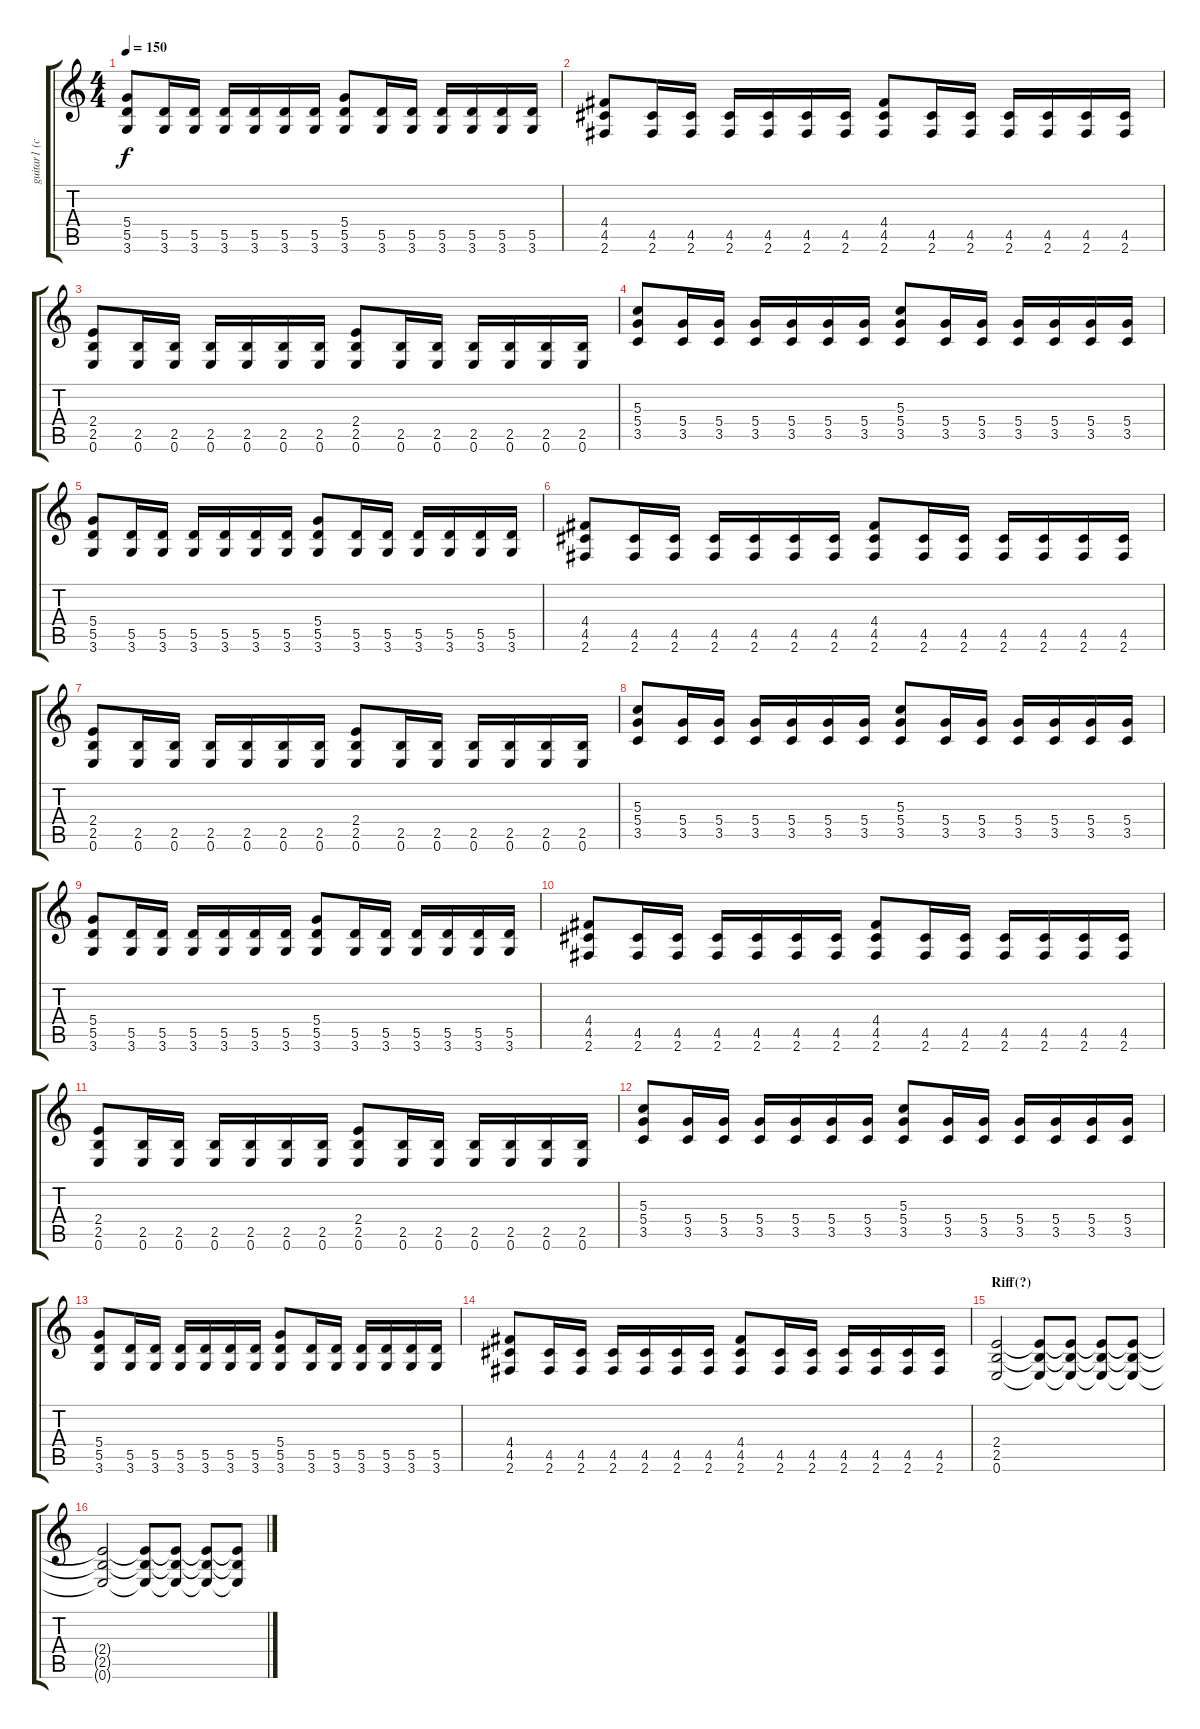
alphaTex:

\track ("guitar1 (clean)" "guitar1 (c") {instrument electricguitarclean}
\staff {score tabs}
\tuning (E4 B3 G3 D3 A2 E2) {hide}
\ts (4 4)
\tempo 150
\clef g2
\ks c
(5.4 5.5 3.6).8{dy f} (5.5 3.6).16 (5.5 3.6).16 (5.5 3.6).16 (5.5 3.6).16 (5.5 3.6).16 (5.5 3.6).16 (5.4 5.5 3.6).8 (5.5 3.6).16 (5.5 3.6).16 (5.5 3.6).16 (5.5 3.6).16 (5.5 3.6).16 (5.5 3.6).16 |
(4.4 4.5 2.6).8 (4.5 2.6).16 (4.5 2.6).16 (4.5 2.6).16 (4.5 2.6).16 (4.5 2.6).16 (4.5 2.6).16 (4.4 4.5 2.6).8 (4.5 2.6).16 (4.5 2.6).16 (4.5 2.6).16 (4.5 2.6).16 (4.5 2.6).16 (4.5 2.6).16 |
(2.4 2.5 0.6).8 (2.5 0.6).16 (2.5 0.6).16 (2.5 0.6).16 (2.5 0.6).16 (2.5 0.6).16 (2.5 0.6).16 (2.4 2.5 0.6).8 (2.5 0.6).16 (2.5 0.6).16 (2.5 0.6).16 (2.5 0.6).16 (2.5 0.6).16 (2.5 0.6).16 |
(5.3 5.4 3.5).8 (5.4 3.5).16 (5.4 3.5).16 (5.4 3.5).16 (5.4 3.5).16 (5.4 3.5).16 (5.4 3.5).16 (5.3 5.4 3.5).8 (5.4 3.5).16 (5.4 3.5).16 (5.4 3.5).16 (5.4 3.5).16 (5.4 3.5).16 (5.4 3.5).16 |
(5.4 5.5 3.6).8 (5.5 3.6).16 (5.5 3.6).16 (5.5 3.6).16 (5.5 3.6).16 (5.5 3.6).16 (5.5 3.6).16 (5.4 5.5 3.6).8 (5.5 3.6).16 (5.5 3.6).16 (5.5 3.6).16 (5.5 3.6).16 (5.5 3.6).16 (5.5 3.6).16 |
(4.4 4.5 2.6).8 (4.5 2.6).16 (4.5 2.6).16 (4.5 2.6).16 (4.5 2.6).16 (4.5 2.6).16 (4.5 2.6).16 (4.4 4.5 2.6).8 (4.5 2.6).16 (4.5 2.6).16 (4.5 2.6).16 (4.5 2.6).16 (4.5 2.6).16 (4.5 2.6).16 |
(2.4 2.5 0.6).8 (2.5 0.6).16 (2.5 0.6).16 (2.5 0.6).16 (2.5 0.6).16 (2.5 0.6).16 (2.5 0.6).16 (2.4 2.5 0.6).8 (2.5 0.6).16 (2.5 0.6).16 (2.5 0.6).16 (2.5 0.6).16 (2.5 0.6).16 (2.5 0.6).16 |
(5.3 5.4 3.5).8 (5.4 3.5).16 (5.4 3.5).16 (5.4 3.5).16 (5.4 3.5).16 (5.4 3.5).16 (5.4 3.5).16 (5.3 5.4 3.5).8 (5.4 3.5).16 (5.4 3.5).16 (5.4 3.5).16 (5.4 3.5).16 (5.4 3.5).16 (5.4 3.5).16 |
(5.4 5.5 3.6).8 (5.5 3.6).16 (5.5 3.6).16 (5.5 3.6).16 (5.5 3.6).16 (5.5 3.6).16 (5.5 3.6).16 (5.4 5.5 3.6).8 (5.5 3.6).16 (5.5 3.6).16 (5.5 3.6).16 (5.5 3.6).16 (5.5 3.6).16 (5.5 3.6).16 |
(4.4 4.5 2.6).8 (4.5 2.6).16 (4.5 2.6).16 (4.5 2.6).16 (4.5 2.6).16 (4.5 2.6).16 (4.5 2.6).16 (4.4 4.5 2.6).8 (4.5 2.6).16 (4.5 2.6).16 (4.5 2.6).16 (4.5 2.6).16 (4.5 2.6).16 (4.5 2.6).16 |
(2.4 2.5 0.6).8 (2.5 0.6).16 (2.5 0.6).16 (2.5 0.6).16 (2.5 0.6).16 (2.5 0.6).16 (2.5 0.6).16 (2.4 2.5 0.6).8 (2.5 0.6).16 (2.5 0.6).16 (2.5 0.6).16 (2.5 0.6).16 (2.5 0.6).16 (2.5 0.6).16 |
(5.3 5.4 3.5).8 (5.4 3.5).16 (5.4 3.5).16 (5.4 3.5).16 (5.4 3.5).16 (5.4 3.5).16 (5.4 3.5).16 (5.3 5.4 3.5).8 (5.4 3.5).16 (5.4 3.5).16 (5.4 3.5).16 (5.4 3.5).16 (5.4 3.5).16 (5.4 3.5).16 |
(5.4 5.5 3.6).8 (5.5 3.6).16 (5.5 3.6).16 (5.5 3.6).16 (5.5 3.6).16 (5.5 3.6).16 (5.5 3.6).16 (5.4 5.5 3.6).8 (5.5 3.6).16 (5.5 3.6).16 (5.5 3.6).16 (5.5 3.6).16 (5.5 3.6).16 (5.5 3.6).16 |
(4.4 4.5 2.6).8 (4.5 2.6).16 (4.5 2.6).16 (4.5 2.6).16 (4.5 2.6).16 (4.5 2.6).16 (4.5 2.6).16 (4.4 4.5 2.6).8 (4.5 2.6).16 (4.5 2.6).16 (4.5 2.6).16 (4.5 2.6).16 (4.5 2.6).16 (4.5 2.6).16 |
\section ("" "Riff(?)")
(2.4 2.5 0.6).2 (2.4{t} 2.5{t} 0.6{t}).8 (2.4{t} 2.5{t} 0.6{t}).8 (2.4{t} 2.5{t} 0.6{t}).8 (2.4{t} 2.5{t} 0.6{t}).8 |
(2.4{t} 2.5{t} 0.6{t}).2 (2.4{t} 2.5{t} 0.6{t}).8 (2.4{t} 2.5{t} 0.6{t}).8 (2.4{t} 2.5{t} 0.6{t}).8 (2.4{t} 2.5{t} 0.6{t}).8
